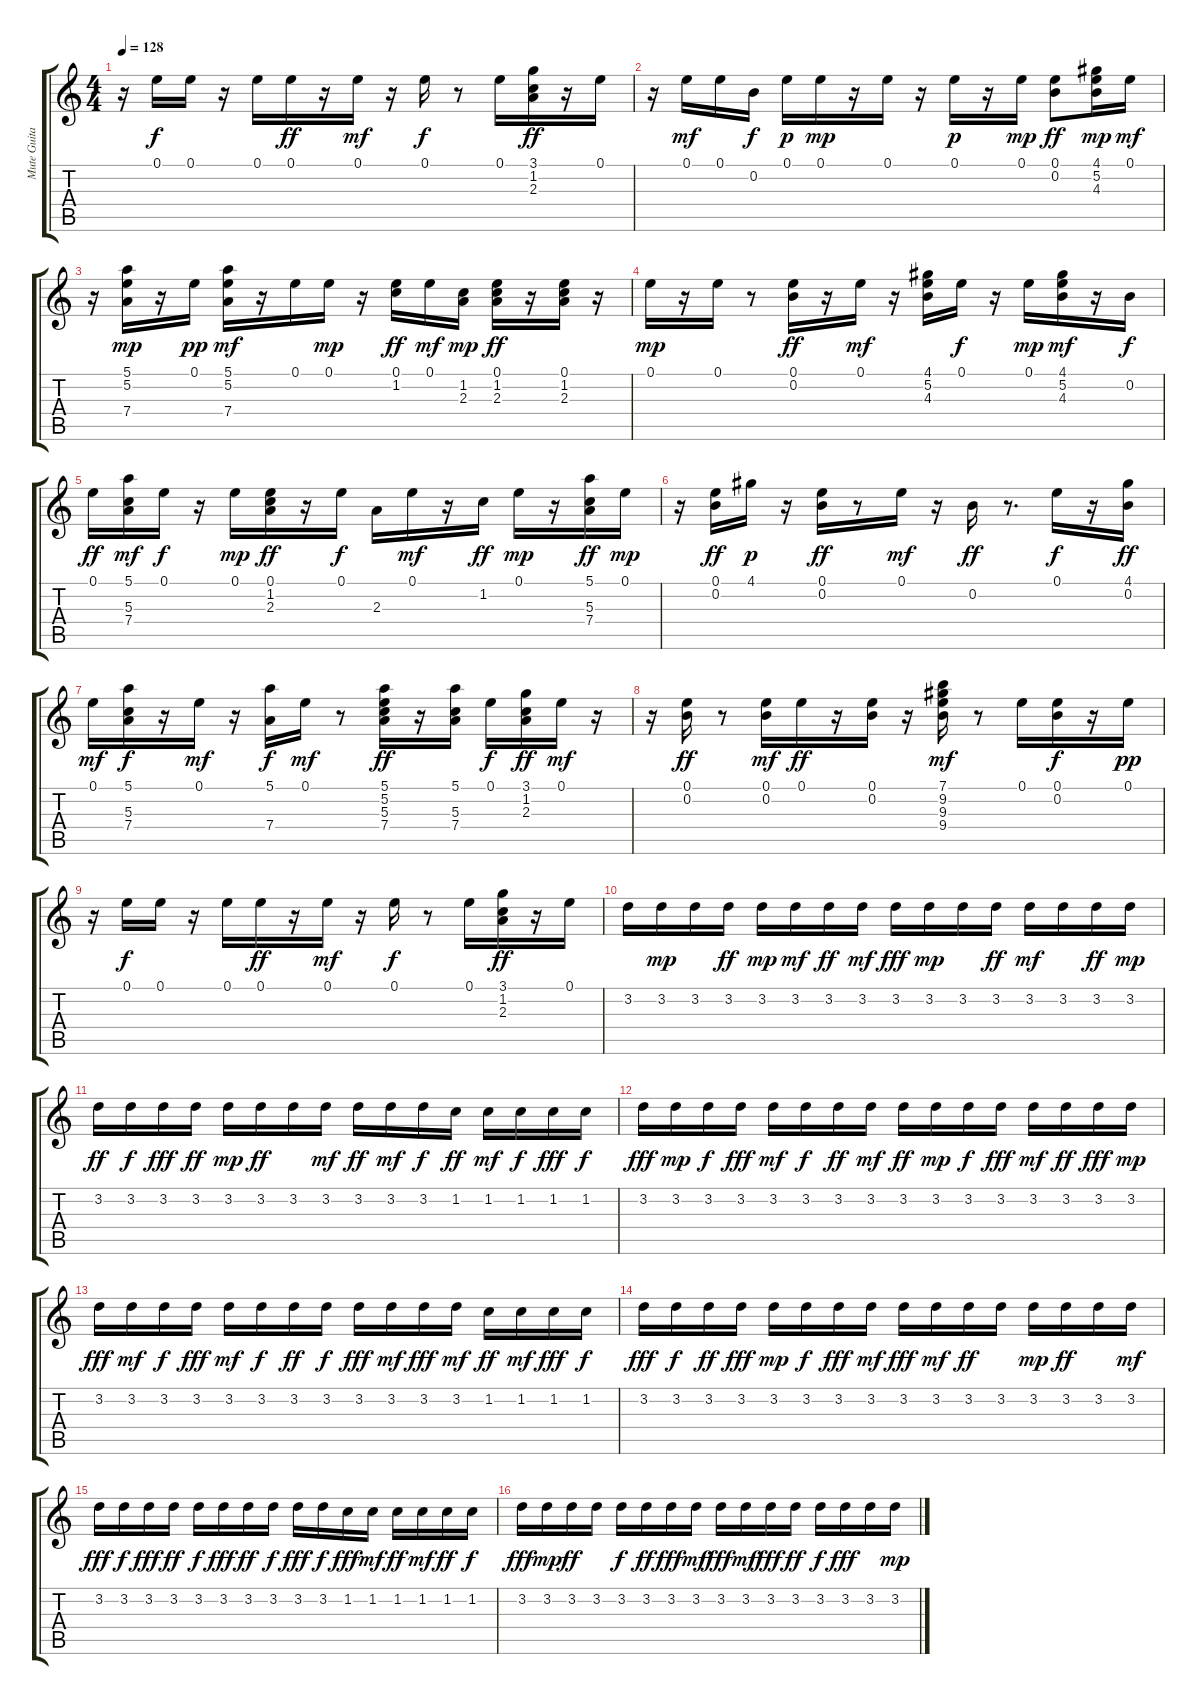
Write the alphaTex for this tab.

\track ("Mute Guitar | Jamiroquai" "Mute Guita") {instrument electricguitarmuted}
\staff {score tabs}
\tuning (E4 B3 G3 D3 A2 E2) {hide}
\ts (4 4)
\tempo 128
\clef g2
\ks c
r.16{dy pp} 0.1.16{dy f} 0.1.16 r.16 0.1.16 0.1.16{dy ff} r.16 0.1.16{dy mf} r.16 0.1.16{dy f} r.8 0.1.16 (3.1 1.2 2.3).16{dy ff} r.16 0.1.16 |
r.16 0.1.16{dy mf} 0.1.16 0.2.16{dy f} 0.1.16{dy p} 0.1.16{dy mp} r.16 0.1.16 r.16 0.1.16{dy p} r.16 0.1.16{dy mp} (0.1 0.2).8{dy ff} (4.1 5.2 4.3).16{dy mp} 0.1.16{dy mf} |
r.16 (5.1 5.2 7.4).16{dy mp} r.16 0.1.16{dy pp} (5.1 5.2 7.4).16{dy mf} r.16 0.1.16 0.1.16{dy mp} r.16 (0.1 1.2).16{dy ff} 0.1.16{dy mf} (1.2 2.3).16{dy mp} (0.1 1.2 2.3).16{dy ff} r.16 (0.1 1.2 2.3).16 r.16 |
0.1.16{dy mp} r.16 0.1.16 r.8 (0.1 0.2).16{dy ff} r.16 0.1.16{dy mf} r.16 (4.1 5.2 4.3).16 0.1.16{dy f} r.16 0.1.16{dy mp} (4.1 5.2 4.3).16{dy mf} r.16 0.2.16{dy f} |
0.1.16{dy ff} (5.1 5.3 7.4).16{dy mf} 0.1.16{dy f} r.16 0.1.16{dy mp} (0.1 1.2 2.3).16{dy ff} r.16 0.1.16{dy f} 2.3.16 0.1.16{dy mf} r.16 1.2.16{dy ff} 0.1.16{dy mp} r.16 (5.1 5.3 7.4).16{dy ff} 0.1.16{dy mp} |
r.16 (0.1 0.2).16{dy ff} 4.1.16{dy p} r.16 (0.1 0.2).16{dy ff} r.8 0.1.16{dy mf} r.16 0.2.16{dy ff} r.8{d} 0.1.16{dy f} r.16 (4.1 0.2).16{dy ff} |
0.1.16{dy mf} (5.1 5.3 7.4).16{dy f} r.16 0.1.16{dy mf} r.16 (5.1 7.4).16{dy f} 0.1.16{dy mf} r.8 (5.1 5.2 5.3 7.4).16{dy ff} r.16 (5.1 5.3 7.4).16 0.1.16{dy f} (3.1 1.2 2.3).16{dy ff} 0.1.16{dy mf} r.16 |
r.16 (0.1 0.2).16{dy ff} r.8 (0.1 0.2).16{dy mf} 0.1.16{dy ff} r.16 (0.1 0.2).16 r.16 (7.1 9.2 9.3 9.4).16{dy mf} r.8 0.1.16 (0.1 0.2).16{dy f} r.16 0.1.16{dy pp} |
r.16 0.1.16{dy f} 0.1.16 r.16 0.1.16 0.1.16{dy ff} r.16 0.1.16{dy mf} r.16 0.1.16{dy f} r.8 0.1.16 (3.1 1.2 2.3).16{dy ff} r.16 0.1.16 |
3.2.16 3.2.16{dy mp} 3.2.16 3.2.16{dy ff} 3.2.16{dy mp} 3.2.16{dy mf} 3.2.16{dy ff} 3.2.16{dy mf} 3.2.16{dy fff} 3.2.16{dy mp} 3.2.16 3.2.16{dy ff} 3.2.16{dy mf} 3.2.16 3.2.16{dy ff} 3.2.16{dy mp} |
3.2.16{dy ff} 3.2.16{dy f} 3.2.16{dy fff} 3.2.16{dy ff} 3.2.16{dy mp} 3.2.16{dy ff} 3.2.16 3.2.16{dy mf} 3.2.16{dy ff} 3.2.16{dy mf} 3.2.16{dy f} 1.2.16{dy ff} 1.2.16{dy mf} 1.2.16{dy f} 1.2.16{dy fff} 1.2.16{dy f} |
3.2.16{dy fff} 3.2.16{dy mp} 3.2.16{dy f} 3.2.16{dy fff} 3.2.16{dy mf} 3.2.16{dy f} 3.2.16{dy ff} 3.2.16{dy mf} 3.2.16{dy ff} 3.2.16{dy mp} 3.2.16{dy f} 3.2.16{dy fff} 3.2.16{dy mf} 3.2.16{dy ff} 3.2.16{dy fff} 3.2.16{dy mp} |
3.2.16{dy fff} 3.2.16{dy mf} 3.2.16{dy f} 3.2.16{dy fff} 3.2.16{dy mf} 3.2.16{dy f} 3.2.16{dy ff} 3.2.16{dy f} 3.2.16{dy fff} 3.2.16{dy mf} 3.2.16{dy fff} 3.2.16{dy mf} 1.2.16{dy ff} 1.2.16{dy mf} 1.2.16{dy fff} 1.2.16{dy f} |
3.2.16{dy fff} 3.2.16{dy f} 3.2.16{dy ff} 3.2.16{dy fff} 3.2.16{dy mp} 3.2.16{dy f} 3.2.16{dy fff} 3.2.16{dy mf} 3.2.16{dy fff} 3.2.16{dy mf} 3.2.16{dy ff} 3.2.16 3.2.16{dy mp} 3.2.16{dy ff} 3.2.16 3.2.16{dy mf} |
3.2.16{dy fff} 3.2.16{dy f} 3.2.16{dy fff} 3.2.16{dy ff} 3.2.16{dy f} 3.2.16{dy fff} 3.2.16{dy ff} 3.2.16{dy f} 3.2.16{dy fff} 3.2.16{dy f} 1.2.16{dy fff} 1.2.16{dy mf} 1.2.16{dy ff} 1.2.16{dy mf} 1.2.16{dy ff} 1.2.16{dy f} |
3.2.16{dy fff} 3.2.16{dy mp} 3.2.16{dy ff} 3.2.16 3.2.16{dy f} 3.2.16{dy ff} 3.2.16{dy fff} 3.2.16{dy mf} 3.2.16{dy fff} 3.2.16{dy mf} 3.2.16{dy fff} 3.2.16{dy ff} 3.2.16{dy f} 3.2.16{dy fff} 3.2.16 3.2.16{dy mp}
